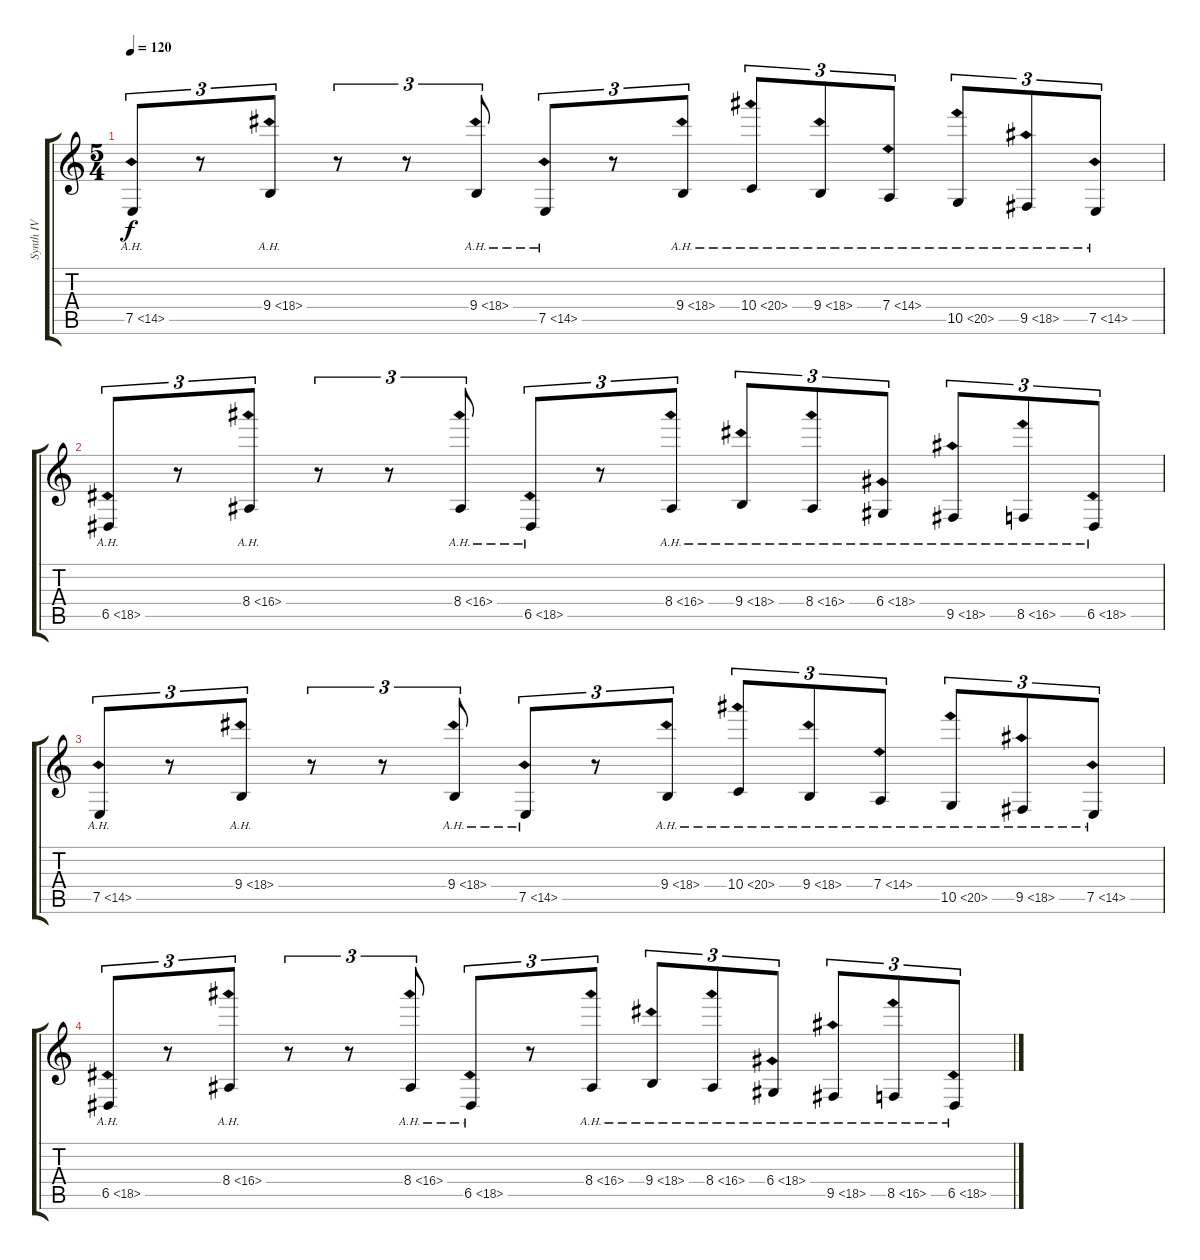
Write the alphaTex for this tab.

\track ("Synth IV" "Synth IV") {instrument orchestralharp}
\staff {score tabs}
\tuning (E4 B3 G3 D3 A2 E2) {hide}
\ts (5 4)
\tempo 120
\clef g2
\ks c
7.5{ah 7}.8{tu (3 2) dy f} r.8{tu (3 2)} 9.4{ah 9}.8{tu (3 2)} r.8{tu (3 2)} r.8{tu (3 2)} 9.4{ah 9}.8{tu (3 2)} 7.5{ah 7}.8{tu (3 2)} r.8{tu (3 2)} 9.4{ah 9}.8{tu (3 2)} 10.4{ah 10}.8{tu (3 2)} 9.4{ah 9}.8{tu (3 2)} 7.4{ah 7}.8{tu (3 2)} 10.5{ah 10}.8{tu (3 2)} 9.5{ah 9}.8{tu (3 2)} 7.5{ah 7}.8{tu (3 2)} |
6.5{ah 12}.8{tu (3 2)} r.8{tu (3 2)} 8.4{ah 8}.8{tu (3 2)} r.8{tu (3 2)} r.8{tu (3 2)} 8.4{ah 8}.8{tu (3 2)} 6.5{ah 12}.8{tu (3 2)} r.8{tu (3 2)} 8.4{ah 8}.8{tu (3 2)} 9.4{ah 9}.8{tu (3 2)} 8.4{ah 8}.8{tu (3 2)} 6.4{ah 12}.8{tu (3 2)} 9.5{ah 9}.8{tu (3 2)} 8.5{ah 8}.8{tu (3 2)} 6.5{ah 12}.8{tu (3 2)} |
7.5{ah 7}.8{tu (3 2)} r.8{tu (3 2)} 9.4{ah 9}.8{tu (3 2)} r.8{tu (3 2)} r.8{tu (3 2)} 9.4{ah 9}.8{tu (3 2)} 7.5{ah 7}.8{tu (3 2)} r.8{tu (3 2)} 9.4{ah 9}.8{tu (3 2)} 10.4{ah 10}.8{tu (3 2)} 9.4{ah 9}.8{tu (3 2)} 7.4{ah 7}.8{tu (3 2)} 10.5{ah 10}.8{tu (3 2)} 9.5{ah 9}.8{tu (3 2)} 7.5{ah 7}.8{tu (3 2)} |
6.5{ah 12}.8{tu (3 2)} r.8{tu (3 2)} 8.4{ah 8}.8{tu (3 2)} r.8{tu (3 2)} r.8{tu (3 2)} 8.4{ah 8}.8{tu (3 2)} 6.5{ah 12}.8{tu (3 2)} r.8{tu (3 2)} 8.4{ah 8}.8{tu (3 2)} 9.4{ah 9}.8{tu (3 2)} 8.4{ah 8}.8{tu (3 2)} 6.4{ah 12}.8{tu (3 2)} 9.5{ah 9}.8{tu (3 2)} 8.5{ah 8}.8{tu (3 2)} 6.5{ah 12}.8{tu (3 2)}
